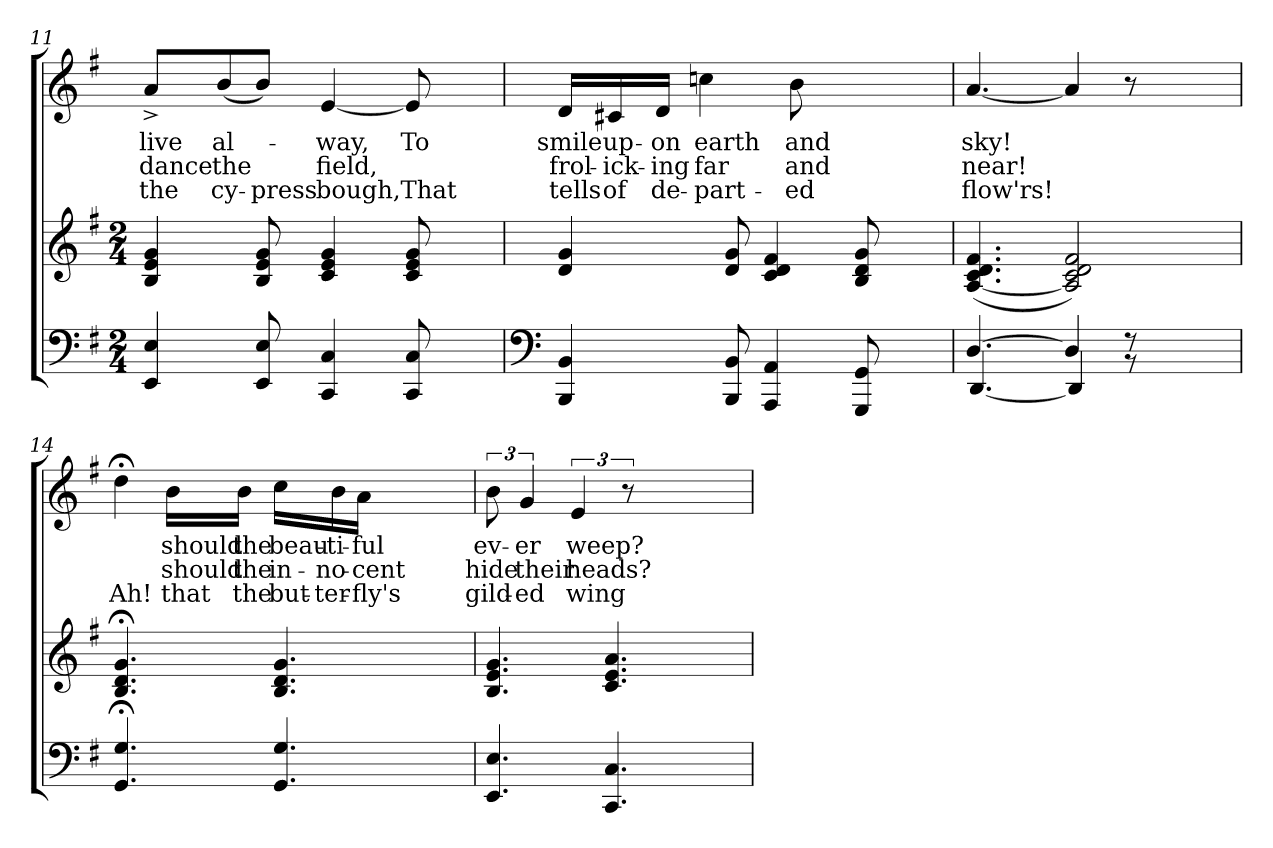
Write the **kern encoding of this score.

**kern	**kern	**kern	**text	**text	**text
*part2	*part2	*part1	*part1	*part1	*part1
*staff3	*staff2	*staff1	*staff1	*staff1	*staff1
*clefF4	*clefG2	*clefG2	*	*	*
*k[f#]	*k[f#]	*k[f#]	*	*	*
*M2/4	*M2/4	*	*	*	*
=11	=11	=11	=11	=11	=11
!	!	!	!LO:LY:b	!LO:LY:b	!LO:LY:b
4EE/ 4E/	4B/ 4e/ 4g/	8a^/L	live	dance	the
!	!	!	!LO:LY:b	!LO:LY:b	!LO:LY:b
.	.	(8b/	al-	the	cy-
!	!	!	!	!	!LO:LY:b
8EE/ 8E/	8B/ 8e/ 8g/	8b/J)	.	.	-press
!	!	!	!LO:LY:b	!LO:LY:b	!LO:LY:b
4CC/ 4C/	4c/ 4e/ 4g/	[4e/	-way,	field,	bough,
!	!	!	!LO:LY:b	!	!LO:LY:b
8CC/ 8C/	8c/ 8e/ 8g/	8e/]	To	.	That
4ryy	4ryy	4ryy	.	.	.
!!LO:LB:g=z
=12	=12	=12	=12	=12	=12
*clefF4	*	*	*	*	*
!	!	!	!LO:LY:b	!LO:LY:b	!LO:LY:b
4BBB/ 4BB/	4d/ 4g/	16d/LL	smile	frol-	tells
!	!	!	!LO:LY:b	!LO:LY:b	!LO:LY:b
.	.	16c#X/	up-	-ick-	of
!	!	!	!LO:LY:b	!LO:LY:b	!LO:LY:b
.	.	16d/JJ	-on	-ing	de-
!	!	!	!LO:LY:b	!LO:LY:b	!LO:LY:b
.	.	4ccn\	earth	far	-part-
8BBB/ 8BB/	8d/ 8g/	.	.	.	.
4AAA/ 4AA/	4c/ 4d/ 4f#/	.	.	.	.
!	!	!	!LO:LY:b	!LO:LY:b	!LO:LY:b
.	.	8b\	and	and	-ed
.	.	4..ryy	.	.	.
8GGG/ 8GG/	8B/ 8d/ 8g/	.	.	.	.
4ryy	4ryy	.	.	.	.
=13	=13	=13	=13	=13	=13
*^	*	*	*	*	*
*	*^	*	*	*	*	*
!	!	!	!	!	!LO:LY:b	!LO:LY:b	!LO:LY:b
[4.D/	[4.DD/	8ryy	([4.A/ 4.c/ 4.d/ 4.f#/	[4.a/	sky!	near!	flow'rs!
*	*v	*v	*	*	*	*	*
4D/]	4DD/]	2A/] 2c/ 2d/ 2f#/)	4a/]	.	.	.
*	*^	*	*	*	*	*
8r	4.ryy	8r	.	8r	.	.	.
4ryy	.	4ryy	.	4ryy	.	.	.
.	.	.	8ryy	.	.	.	.
*v	*v	*v	*	*	*	*	*
=14	=14	=14	=14	=14	=14
!	!	!	!	!	!LO:LY:b
4.GG/;< 4.G/;<	4.B/;< 4.d/;< 4.g/;<	4dd;<\	.	.	Ah!
!	!	!	!LO:LY:b	!LO:LY:b	!LO:LY:b
.	.	16b\LL	should	should	that
!	!	!	!LO:LY:b	!LO:LY:b	!LO:LY:b
.	.	16b\JJ	the	the	the
!	!	!	!LO:LY:b	!LO:LY:b	!LO:LY:b
4.GG/ 4.G/	4.B/ 4.d/ 4.g/	16cc\LL	beau-	in-	but-
!	!	!	!LO:LY:b	!LO:LY:b	!LO:LY:b
.	.	16b\	-ti-	-no-	-ter-
!	!	!	!LO:LY:b	!LO:LY:b	!LO:LY:b
.	.	16a\JJ	-ful	-cent	-fly's
.	.	4..ryy	.	.	.
4ryy	4ryy	.	.	.	.
=15	=15	=15	=15	=15	=15
!	!	!	!LO:LY:b	!LO:LY:b	!LO:LY:b
4.EE/ 4.E/	4.B/ 4.e/ 4.g/	12b\	ev-	hide	gild-
!	!	!	!LO:LY:b	!LO:LY:b	!LO:LY:b
.	.	6g/	-er	their	-ed
!	!	!	!LO:LY:b	!LO:LY:b	!LO:LY:b
.	.	6e/	weep?	heads?	wing
4.CC/ 4.C/	4.c/ 4.e/ 4.a/	.	.	.	.
.	.	12r	.	.	.
.	.	2ryy	.	.	.
4ryy	4ryy	.	.	.	.
=	=	=	=	=	=
*-	*-	*-	*-	*-	*-
